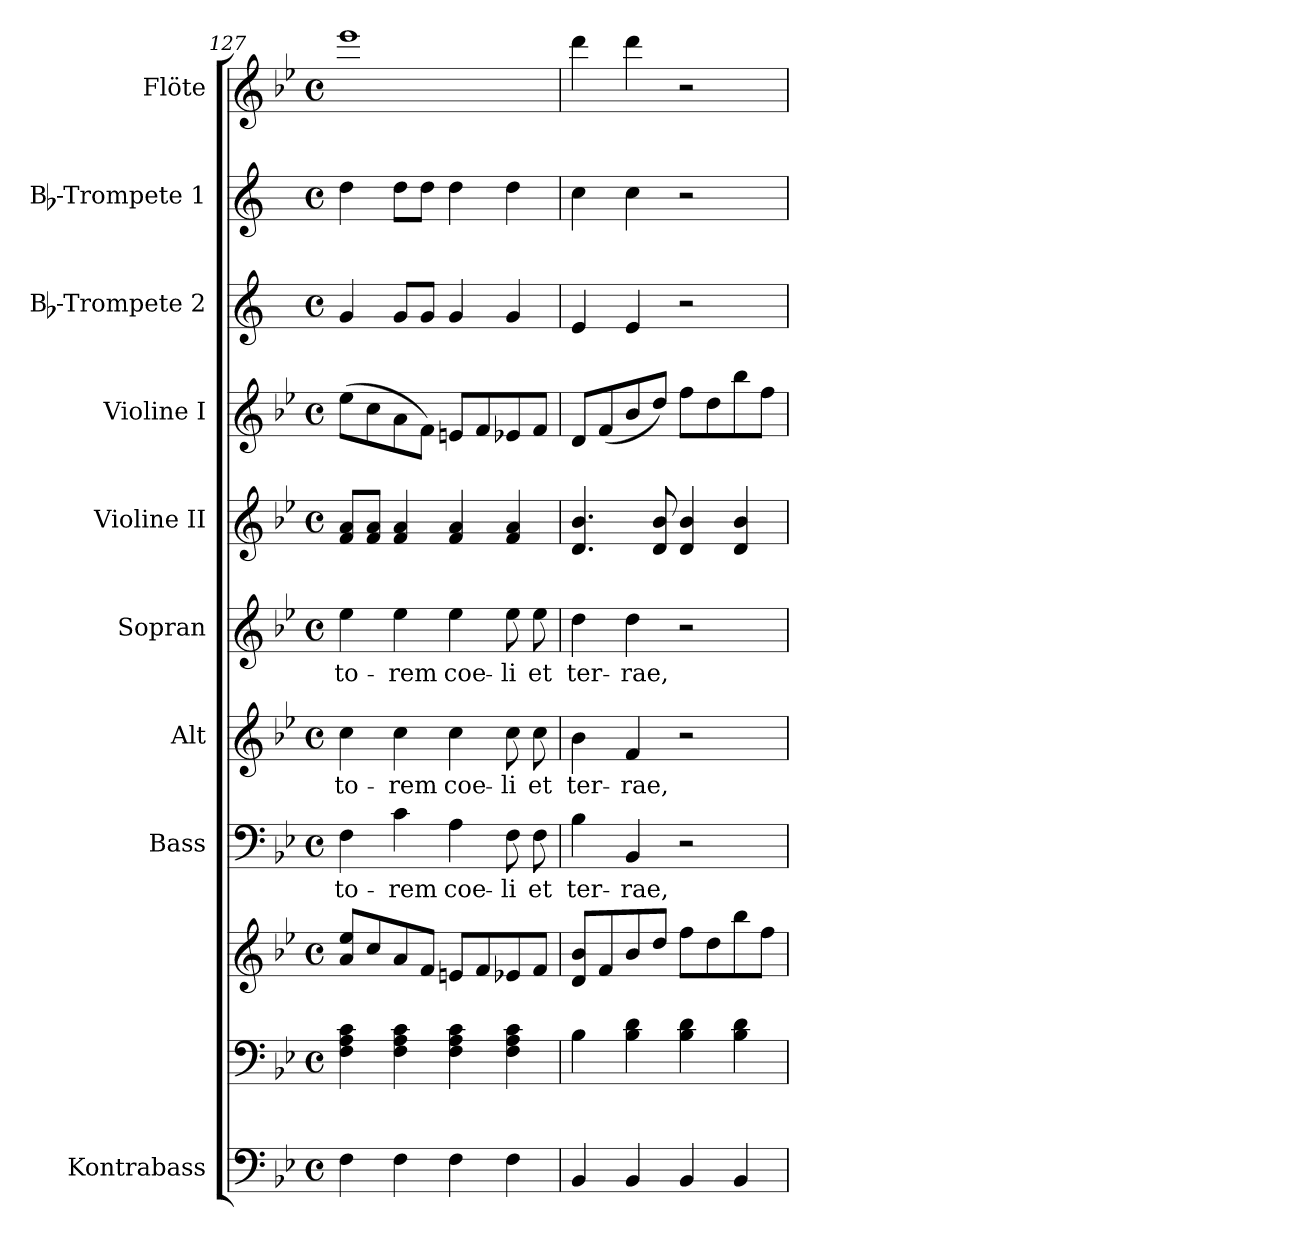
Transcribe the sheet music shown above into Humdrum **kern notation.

**kern	**kern	**kern	**kern	**text	**kern	**text	**kern	**text	**kern	**kern	**kern	**kern	**kern
*part10	*part9	*part9	*part8	*part8	*part7	*part7	*part6	*part6	*part5	*part4	*part3	*part2	*part1
*staff11	*staff10	*staff9	*staff8	*staff8	*staff7	*staff7	*staff6	*staff6	*staff5	*staff4	*staff3	*staff2	*staff1
*I"Kontrabass	*	*	*I"Bass	*	*I"Alt	*	*I"Sopran	*	*I"Violine II	*I"Violine I	*I"Bb-Trompete 2	*I"Bb-Trompete 1	*I"Flöte
*I'Kb.	*	*	*I'B.	*	*I'A.	*	*I'S.	*	*I'Vl. II	*I'Vl. I	*I'Bb Trp. 2	*I'Bb Trp. 1	*I'Fl.
*clefF4	*clefF4	*clefG2	*clefF4	*	*clefG2	*	*clefG2	*	*clefG2	*clefG2	*clefG2	*clefG2	*clefG2
*ITrd7c12	*	*	*	*	*	*	*	*	*	*	*ITrd1c2	*ITrd1c2	*
*k[b-e-]	*k[b-e-]	*k[b-e-]	*k[b-e-]	*	*k[b-e-]	*	*k[b-e-]	*	*k[b-e-]	*k[b-e-]	*k[b-e-]	*k[b-e-]	*k[b-e-]
*B-:	*B-:	*B-:	*B-:	*	*B-:	*	*B-:	*	*B-:	*B-:	*B-:	*B-:	*B-:
*M4/4	*M4/4	*M4/4	*M4/4	*	*M4/4	*	*M4/4	*	*M4/4	*M4/4	*M4/4	*M4/4	*M4/4
*met(c)	*met(c)	*met(c)	*met(c)	*	*met(c)	*	*met(c)	*	*met(c)	*met(c)	*met(c)	*met(c)	*met(c)
=127	=127	=127	=127	=127	=127	=127	=127	=127	=127	=127	=127	=127	=127
!	!	!	!	!LO:LY:b	!	!LO:LY:b	!	!LO:LY:b	!	!	!	!	!
4FF\	4F\ 4A\ 4c\	8a/ 8ee-/L	4F\	-to-	4cc\	-to-	4ee-\	-to-	8f/ 8a/L	(>8ee-\L	4f/	4cc\	1eee-
.	.	8cc/	.	.	.	.	.	.	8f/ 8a/J	8cc\	.	.	.
!	!	!	!	!LO:LY:b	!	!LO:LY:b	!	!LO:LY:b	!	!	!	!	!
4FF\	4F\ 4A\ 4c\	8a/	4c\	-rem	4cc\	-rem	4ee-\	-rem	4f/ 4a/	8a\	8f/L	8cc\L	.
.	.	8f/J	.	.	.	.	.	.	.	8f\J)	8f/J	8cc\J	.
!	!	!	!	!LO:LY:b	!	!LO:LY:b	!	!LO:LY:b	!	!	!	!	!
4FF\	4F\ 4A\ 4c\	8en/L	4A\	coe-	4cc\	coe-	4ee-\	coe-	4f/ 4a/	8en/L	4f/	4cc\	.
.	.	8f/	.	.	.	.	.	.	.	8f/	.	.	.
!	!	!	!	!LO:LY:b	!	!LO:LY:b	!	!LO:LY:b	!	!	!	!	!
4FF\	4F\ 4A\ 4c\	8e-X/	8F\	-li	8cc\	-li	8ee-\	-li	4f/ 4a/	8e-X/	4f/	4cc\	.
!	!	!	!	!LO:LY:b	!	!LO:LY:b	!	!LO:LY:b	!	!	!	!	!
.	.	8f/J	8F\	et	8cc\	et	8ee-\	et	.	8f/J	.	.	.
=128	=128	=128	=128	=128	=128	=128	=128	=128	=128	=128	=128	=128	=128
!	!	!	!	!LO:LY:b	!	!LO:LY:b	!	!LO:LY:b	!	!	!	!	!
4BBB-/	4B-\	8d/ 8b-/L	4B-\	ter-	4b-\	ter-	4dd\	ter-	4.d/ 4.b-/	8d/L	4d/	4b-\	4ddd\
.	.	8f/	.	.	.	.	.	.	.	(<8f/	.	.	.
!	!	!	!	!LO:LY:b	!	!LO:LY:b	!	!LO:LY:b	!	!	!	!	!
4BBB-/	4B-\ 4d\	8b-/	4BB-/	-rae,	4f/	-rae,	4dd\	-rae,	.	8b-/	4d/	4b-\	4ddd\
.	.	8dd/J	.	.	.	.	.	.	8d/ 8b-/	8dd/J)	.	.	.
4BBB-/	4B-\ 4d\	8ff\L	2r	.	2r	.	2r	.	4d/ 4b-/	8ff\L	2r	2r	2r
.	.	8dd\	.	.	.	.	.	.	.	8dd\	.	.	.
4BBB-/	4B-\ 4d\	8bb-\	.	.	.	.	.	.	4d/ 4b-/	8bb-\	.	.	.
.	.	8ff\J	.	.	.	.	.	.	.	8ff\J	.	.	.
=	=	=	=	=	=	=	=	=	=	=	=	=	=
*-	*-	*-	*-	*-	*-	*-	*-	*-	*-	*-	*-	*-	*-
